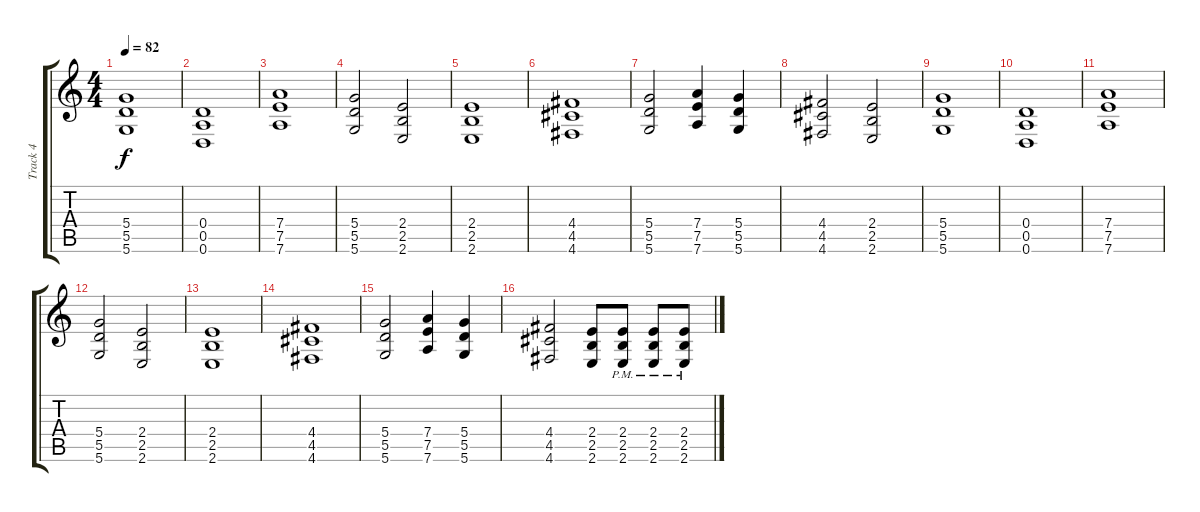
\track ("Track 4" "Track 4") {instrument overdrivenguitar}
\staff {score tabs}
\tuning (E4 B3 G3 D3 A2 D2) {hide}
\ts (4 4)
\tempo 82
\clef g2
\ks c
(5.4 5.5 5.6).1{dy f} |
(0.4 0.5 0.6).1 |
(7.4 7.5 7.6).1 |
(5.4 5.5 5.6).2 (2.4 2.5 2.6).2 |
(2.4 2.5 2.6).1 |
(4.4 4.5 4.6).1 |
(5.4 5.5 5.6).2 (7.4 7.5 7.6).4 (5.4 5.5 5.6).4 |
(4.4 4.5 4.6).2 (2.4 2.5 2.6).2 |
(5.4 5.5 5.6).1 |
(0.4 0.5 0.6).1 |
(7.4 7.5 7.6).1 |
(5.4 5.5 5.6).2 (2.4 2.5 2.6).2 |
(2.4 2.5 2.6).1 |
(4.4 4.5 4.6).1 |
(5.4 5.5 5.6).2 (7.4 7.5 7.6).4 (5.4 5.5 5.6).4 |
(4.4 4.5 4.6).2 (2.4 2.5 2.6).8 (2.4{pm} 2.5{pm} 2.6{pm}).8 (2.4{pm} 2.5{pm} 2.6{pm}).8 (2.4{pm} 2.5{pm} 2.6{pm}).8
